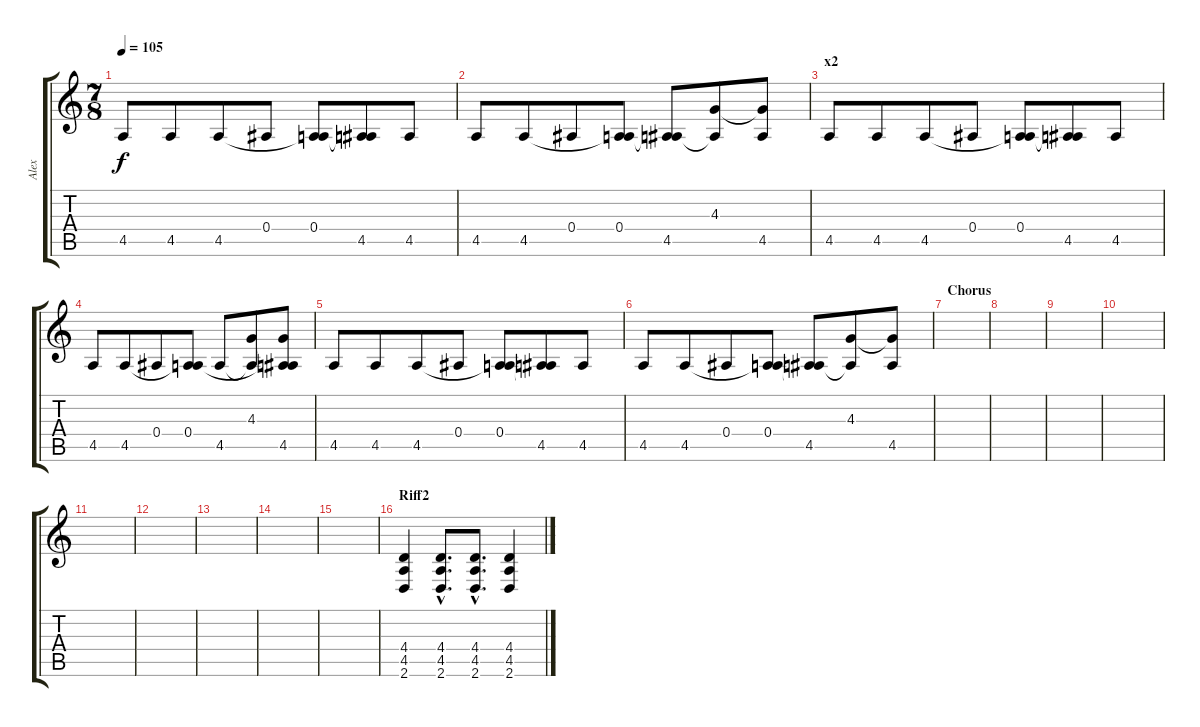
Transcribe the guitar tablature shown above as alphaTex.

\track ("Alex" "Alex") {instrument overdrivenguitar}
\staff {score tabs}
\tuning (C4 G3 Eb3 Bb2 F2 C2) {hide}
\ts (7 8)
\tempo 105
\clef g2
\ks c
4.5.8{dy f} 4.5.8 4.5.8 0.4.8 (0.4 4.5{t}).8 (0.4{t} 4.5).8 4.5.8 |
4.5.8 4.5.8 0.4.8 (0.4 4.5{t}).8 (0.4{t} 4.5).8 (4.3 4.5{t}).8 (4.3{t} 4.5).8 |
\section ("" "x2")
4.5.8 4.5.8 4.5.8 0.4.8 (0.4 4.5{t}).8 (0.4{t} 4.5).8 4.5.8 |
4.5.8 4.5.8 0.4.8 (0.4 4.5{t}).8 4.5.8 (4.3 4.5{t}).8 (4.3{t} 0.4{t} 4.5).8 |
4.5.8 4.5.8 4.5.8 0.4.8 (0.4 4.5{t}).8 (0.4{t} 4.5).8 4.5.8 |
4.5.8 4.5.8 0.4.8 (0.4 4.5{t}).8 (0.4{t} 4.5).8 (4.3 4.5{t}).8 (4.3{t} 4.5).8 |
\section ("" "Chorus")
|
|
|
|
|
|
|
|
|
\section ("" "Riff2")
(4.4 4.5 2.6).4 (4.4{hac} 4.5{hac} 2.6{hac}).8{d} (4.4{hac} 4.5{hac} 2.6{hac}).8{d} (4.4 4.5 2.6).4
